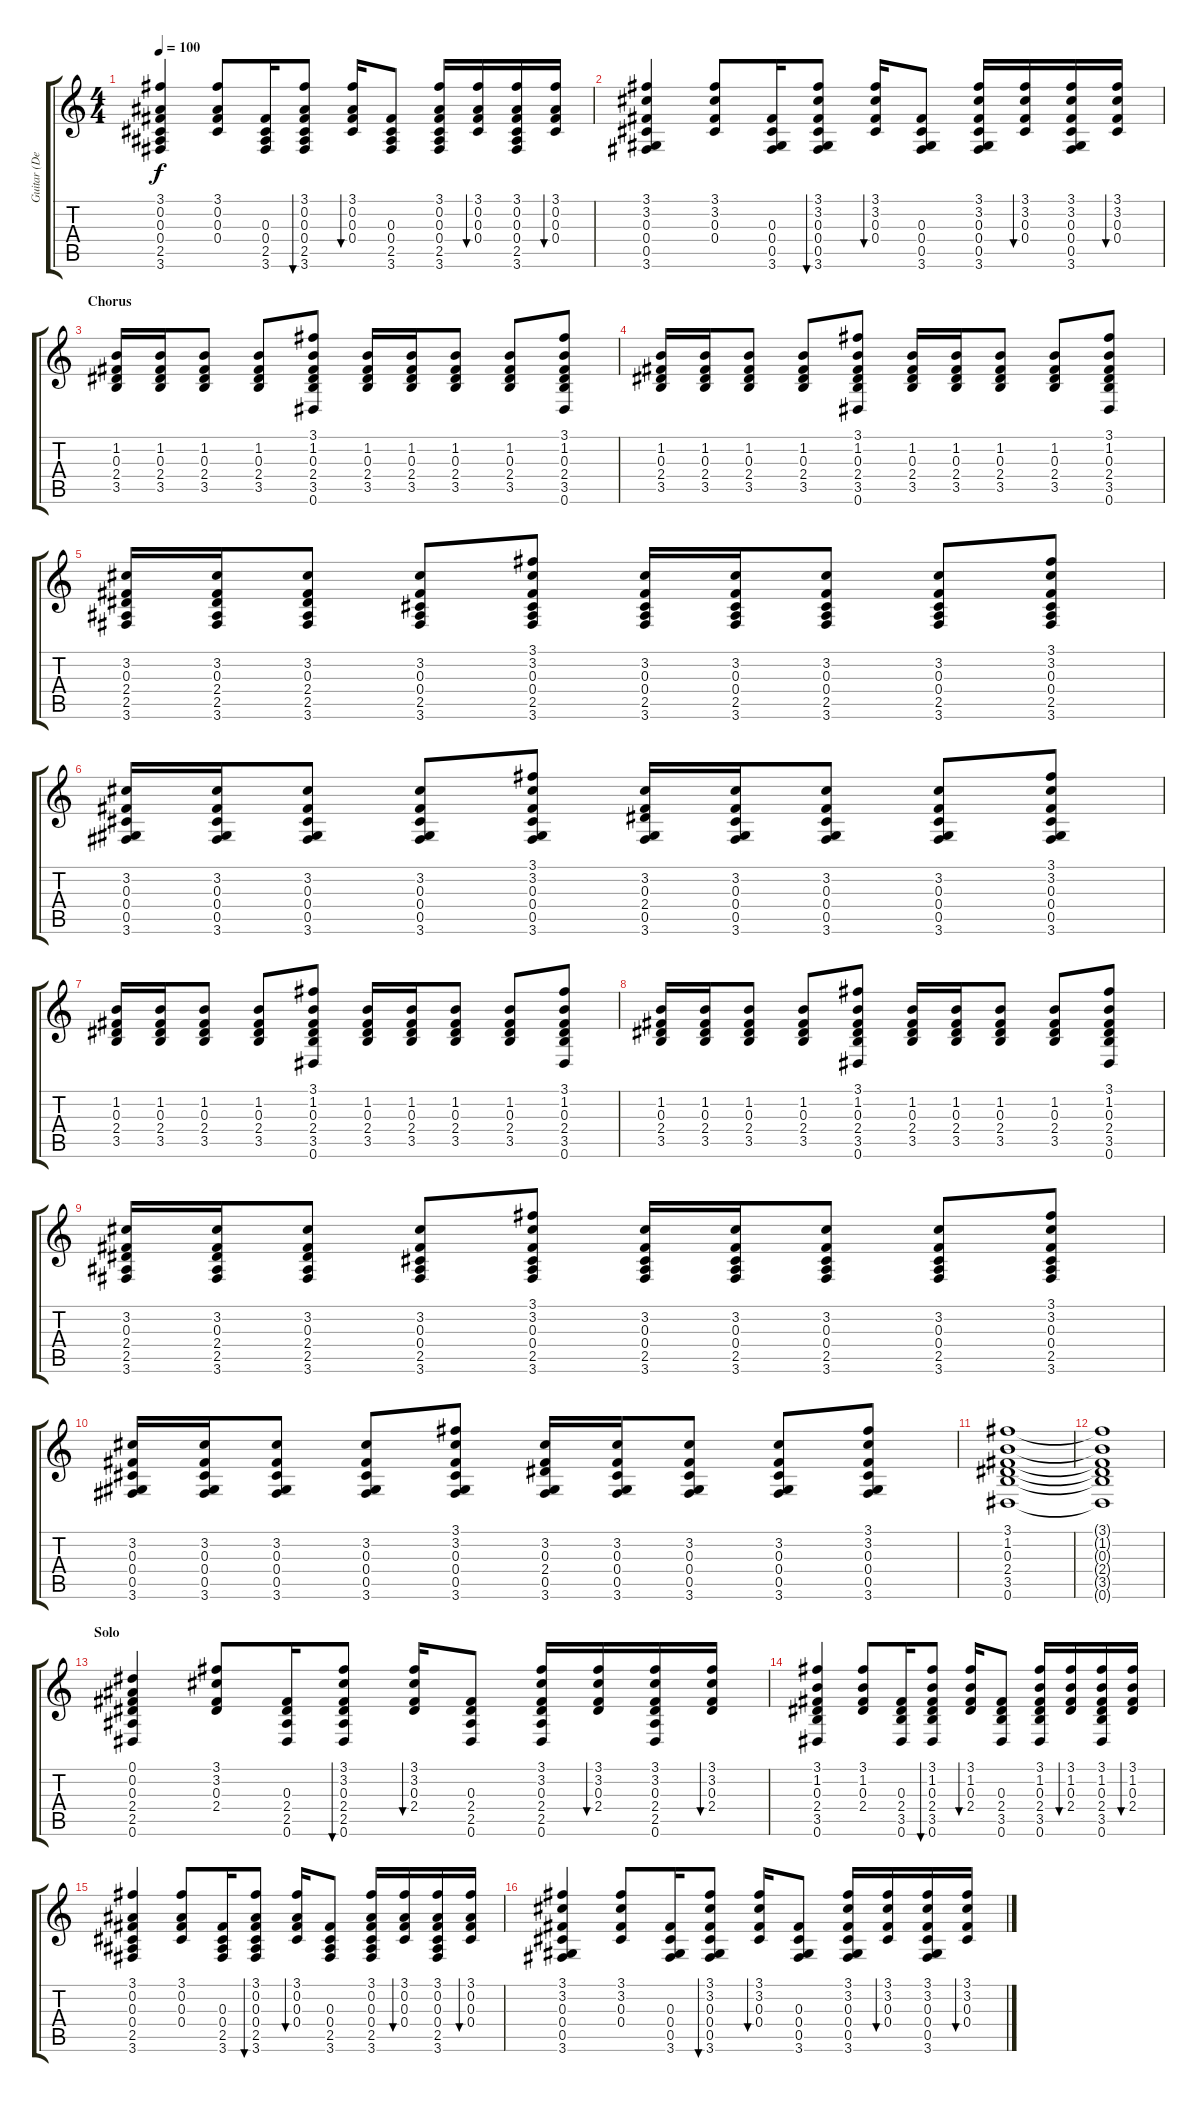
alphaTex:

\track ("Guitar (Deryck)" "Guitar (De") {instrument acousticguitarsteel}
\staff {score tabs}
\tuning (Eb4 Bb3 Gb3 Db3 Ab2 Eb2) {hide}
\ts (4 4)
\tempo 100
\clef g2
\ks c
(3.1 0.2 0.3 0.4 2.5 3.6).4{dy f} (3.1 0.2 0.3 0.4).8 (0.3 0.4 2.5 3.6).16 (3.1 0.2 0.3 0.4 2.5 3.6).8{bu 60} (3.1 0.2 0.3 0.4).16{bu 60} (0.3 0.4 2.5 3.6).8 (3.1 0.2 0.3 0.4 2.5 3.6).16 (3.1 0.2 0.3 0.4).16{bu 60} (3.1 0.2 0.3 0.4 2.5 3.6).16 (3.1 0.2 0.3 0.4).16{bu 60} |
(3.1 3.2 0.3 0.4 0.5 3.6).4 (3.1 3.2 0.3 0.4).8 (0.3 0.4 0.5 3.6).16 (3.1 3.2 0.3 0.4 0.5 3.6).8{bu 60} (3.1 3.2 0.3 0.4).16{bu 60} (0.3 0.4 0.5 3.6).8 (3.1 3.2 0.3 0.4 0.5 3.6).16 (3.1 3.2 0.3 0.4).16{bu 60} (3.1 3.2 0.3 0.4 0.5 3.6).16 (3.1 3.2 0.3 0.4).16{bu 60} |
\section ("" "Chorus")
(1.2 0.3 2.4 3.5).16 (1.2 0.3 2.4 3.5).16 (1.2 0.3 2.4 3.5).8 (1.2 0.3 2.4 3.5).8 (3.1 1.2 0.3 2.4 3.5 0.6).8 (1.2 0.3 2.4 3.5).16 (1.2 0.3 2.4 3.5).16 (1.2 0.3 2.4 3.5).8 (1.2 0.3 2.4 3.5).8 (3.1 1.2 0.3 2.4 3.5 0.6).8 |
(1.2 0.3 2.4 3.5).16 (1.2 0.3 2.4 3.5).16 (1.2 0.3 2.4 3.5).8 (1.2 0.3 2.4 3.5).8 (3.1 1.2 0.3 2.4 3.5 0.6).8 (1.2 0.3 2.4 3.5).16 (1.2 0.3 2.4 3.5).16 (1.2 0.3 2.4 3.5).8 (1.2 0.3 2.4 3.5).8 (3.1 1.2 0.3 2.4 3.5 0.6).8 |
(3.2 0.3 2.4 2.5 3.6).16 (3.2 0.3 2.4 2.5 3.6).16 (3.2 0.3 2.4 2.5 3.6).8 (3.2 0.3 0.4 2.5 3.6).8 (3.1 3.2 0.3 0.4 2.5 3.6).8 (3.2 0.3 0.4 2.5 3.6).16 (3.2 0.3 0.4 2.5 3.6).16 (3.2 0.3 0.4 2.5 3.6).8 (3.2 0.3 0.4 2.5 3.6).8 (3.1 3.2 0.3 0.4 2.5 3.6).8 |
(3.2 0.3 0.4 0.5 3.6).16 (3.2 0.3 0.4 0.5 3.6).16 (3.2 0.3 0.4 0.5 3.6).8 (3.2 0.3 0.4 0.5 3.6).8 (3.1 3.2 0.3 0.4 0.5 3.6).8 (3.2 0.3 2.4 0.5 3.6).16 (3.2 0.3 0.4 0.5 3.6).16 (3.2 0.3 0.4 0.5 3.6).8 (3.2 0.3 0.4 0.5 3.6).8 (3.1 3.2 0.3 0.4 0.5 3.6).8 |
(1.2 0.3 2.4 3.5).16 (1.2 0.3 2.4 3.5).16 (1.2 0.3 2.4 3.5).8 (1.2 0.3 2.4 3.5).8 (3.1 1.2 0.3 2.4 3.5 0.6).8 (1.2 0.3 2.4 3.5).16 (1.2 0.3 2.4 3.5).16 (1.2 0.3 2.4 3.5).8 (1.2 0.3 2.4 3.5).8 (3.1 1.2 0.3 2.4 3.5 0.6).8 |
(1.2 0.3 2.4 3.5).16 (1.2 0.3 2.4 3.5).16 (1.2 0.3 2.4 3.5).8 (1.2 0.3 2.4 3.5).8 (3.1 1.2 0.3 2.4 3.5 0.6).8 (1.2 0.3 2.4 3.5).16 (1.2 0.3 2.4 3.5).16 (1.2 0.3 2.4 3.5).8 (1.2 0.3 2.4 3.5).8 (3.1 1.2 0.3 2.4 3.5 0.6).8 |
(3.2 0.3 2.4 2.5 3.6).16 (3.2 0.3 2.4 2.5 3.6).16 (3.2 0.3 2.4 2.5 3.6).8 (3.2 0.3 0.4 2.5 3.6).8 (3.1 3.2 0.3 0.4 2.5 3.6).8 (3.2 0.3 0.4 2.5 3.6).16 (3.2 0.3 0.4 2.5 3.6).16 (3.2 0.3 0.4 2.5 3.6).8 (3.2 0.3 0.4 2.5 3.6).8 (3.1 3.2 0.3 0.4 2.5 3.6).8 |
(3.2 0.3 0.4 0.5 3.6).16 (3.2 0.3 0.4 0.5 3.6).16 (3.2 0.3 0.4 0.5 3.6).8 (3.2 0.3 0.4 0.5 3.6).8 (3.1 3.2 0.3 0.4 0.5 3.6).8 (3.2 0.3 2.4 0.5 3.6).16 (3.2 0.3 0.4 0.5 3.6).16 (3.2 0.3 0.4 0.5 3.6).8 (3.2 0.3 0.4 0.5 3.6).8 (3.1 3.2 0.3 0.4 0.5 3.6).8 |
(3.1 1.2 0.3 2.4 3.5 0.6).1 |
(3.1{t} 1.2{t} 0.3{t} 2.4{t} 3.5{t} 0.6{t}).1 |
\section ("" "Solo")
(0.1 0.2 0.3 2.4 2.5 0.6).4 (3.1 3.2 0.3 2.4).8 (0.3 2.4 2.5 0.6).16 (3.1 3.2 0.3 2.4 2.5 0.6).8{bu 60} (3.1 3.2 0.3 2.4).16{bu 60} (0.3 2.4 2.5 0.6).8 (3.1 3.2 0.3 2.4 2.5 0.6).16 (3.1 3.2 0.3 2.4).16{bu 60} (3.1 3.2 0.3 2.4 2.5 0.6).16 (3.1 3.2 0.3 2.4).16{bu 60} |
(3.1 1.2 0.3 2.4 3.5 0.6).4 (3.1 1.2 0.3 2.4).8 (0.3 2.4 3.5 0.6).16 (3.1 1.2 0.3 2.4 3.5 0.6).8{bu 60} (3.1 1.2 0.3 2.4).16{bu 60} (0.3 2.4 3.5 0.6).8 (3.1 1.2 0.3 2.4 3.5 0.6).16 (3.1 1.2 0.3 2.4).16{bu 60} (3.1 1.2 0.3 2.4 3.5 0.6).16 (3.1 1.2 0.3 2.4).16{bu 60} |
(3.1 0.2 0.3 0.4 2.5 3.6).4 (3.1 0.2 0.3 0.4).8 (0.3 0.4 2.5 3.6).16 (3.1 0.2 0.3 0.4 2.5 3.6).8{bu 60} (3.1 0.2 0.3 0.4).16{bu 60} (0.3 0.4 2.5 3.6).8 (3.1 0.2 0.3 0.4 2.5 3.6).16 (3.1 0.2 0.3 0.4).16{bu 60} (3.1 0.2 0.3 0.4 2.5 3.6).16 (3.1 0.2 0.3 0.4).16{bu 60} |
(3.1 3.2 0.3 0.4 0.5 3.6).4 (3.1 3.2 0.3 0.4).8 (0.3 0.4 0.5 3.6).16 (3.1 3.2 0.3 0.4 0.5 3.6).8{bu 60} (3.1 3.2 0.3 0.4).16{bu 60} (0.3 0.4 0.5 3.6).8 (3.1 3.2 0.3 0.4 0.5 3.6).16 (3.1 3.2 0.3 0.4).16{bu 60} (3.1 3.2 0.3 0.4 0.5 3.6).16 (3.1 3.2 0.3 0.4).16{bu 60}
